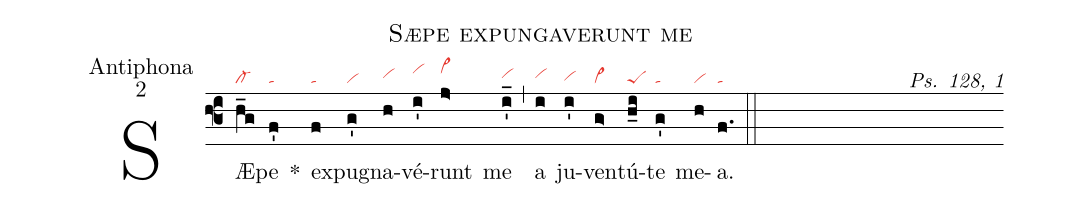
name:Sæpe expungaverunt me;
office-part:Antiphona;
mode:2;
commentary:Ps. 128, 1;
nabc-lines:1;
%%
(f3)
SÆ(h_g|cl-)pe(f'|ta) *()
ex(f|ta)pu(g'|vi)gna(h|vihh)vé(i'|vihj)runt(j>|vi>hj) me(i'_|vihh) (,)
a(i|vihh) ju(i'|vihg)ven(g>|vi>)tú(h_i|peS)te(g'|ta) me(h|vi)a.(f.|ta) (::)
